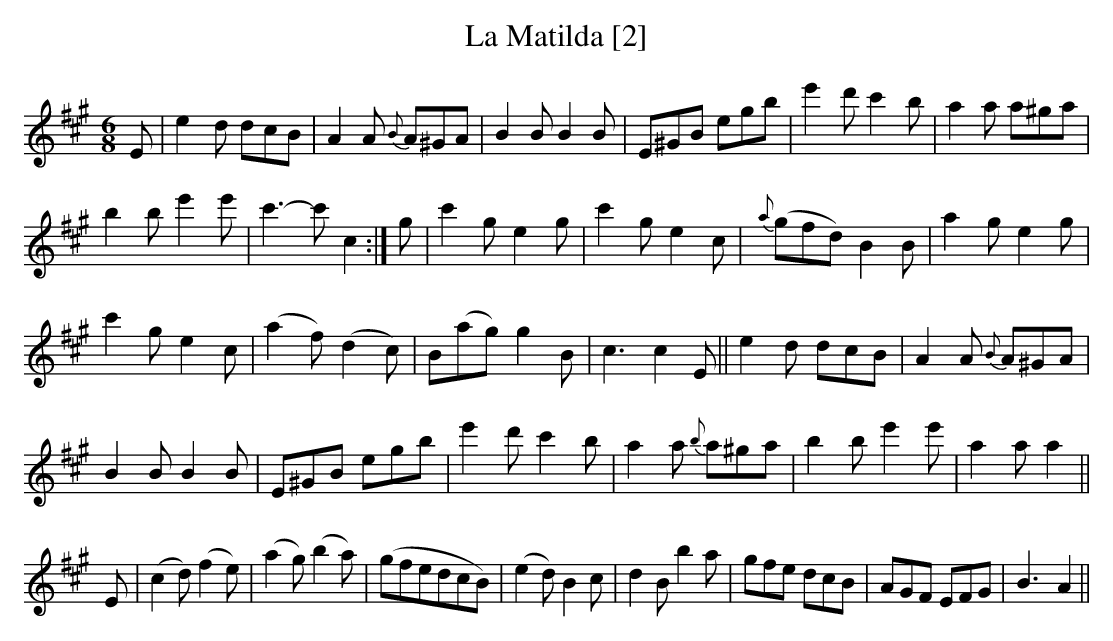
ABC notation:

X:1
T:Matilda [2], La
M:6/8
L:1/8
K:A
E|e2-d dcB|A2A {B}A^GA|B2B B2B|E^GB egb|e'2-d' c'2-b|a2a a^ga|
b2b e'2e'|c'3 -c' c2:|g|c'2g e2g|c'2g e2c|{a}(gfd) B2B|a2-g e2g|
c'2g e2c|(a2f) (d2c)|B(ag) g2B|c3 c2E||e2-d dcB|A2A {B}A^GA|
B2B B2B|E^GB egb|e'2-d' c'2-b|a2a {b}a^ga|b2b e'2e'|a2a a2||
E|(c2d) (f2e)|(a2g) (b2a)|(gfedcB)|(e2d) B2c|d2B b2a|gfe dcB|AGF EFG|B3-A2||
